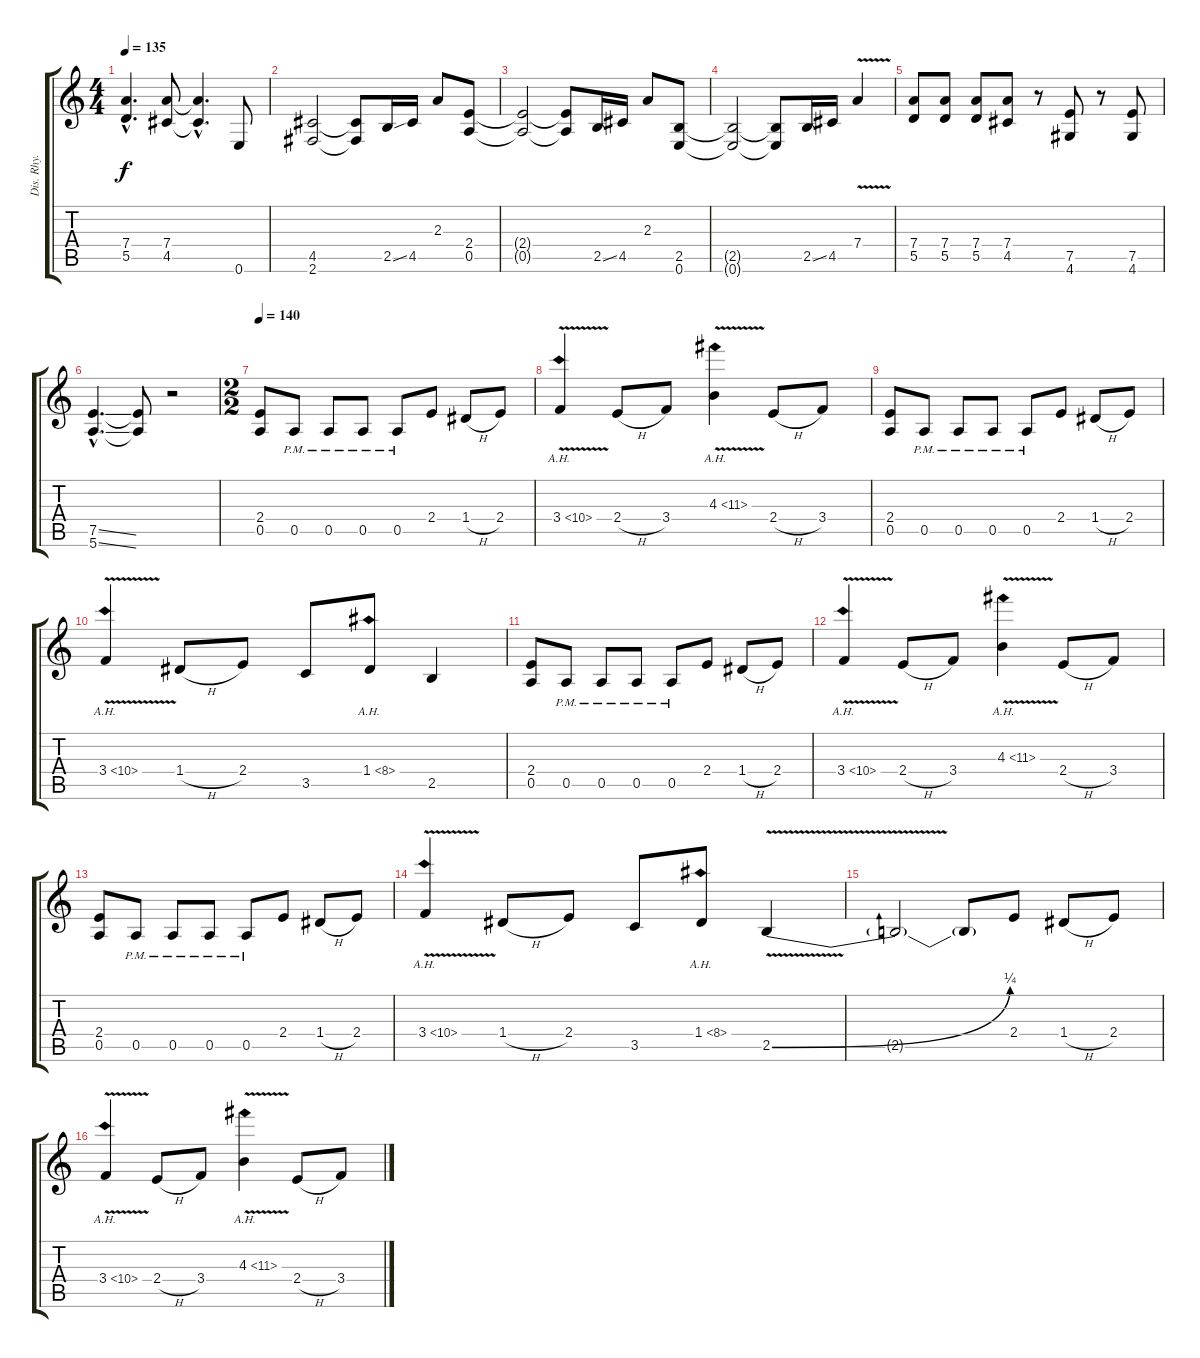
\track ("Dis. Rhy." "Dis. Rhy.") {instrument distortionguitar}
\staff {score tabs}
\tuning (E4 B3 G3 D3 A2 E2) {hide}
\ts (4 4)
\tempo 135
\clef g2
\ks c
(7.4{hac t} 5.5{hac t}).4{d dy f} (7.4 4.5).8 (7.4{hac t} 4.5{hac t}).4{d} 0.6.8 |
(4.5 2.6).2 (4.5{t} 2.6{t}).8 2.5{ss}.16 4.5.16 2.3.8 (2.4 0.5).8 |
(2.4{t} 0.5{t}).2 (2.4{t} 0.5{t}).8 2.5{ss}.16 4.5.16 2.3.8 (2.5 0.6).8 |
(2.5{t} 0.6{t}).2 (2.5{t} 0.6{t}).8 2.5{ss}.16 4.5.16 7.4{v}.4 |
(7.4 5.5).8 (7.4 5.5).8 (7.4 5.5).8 (7.4 4.5).8 r.8 (7.5 4.6).8 r.8 (7.5 4.6).8 |
(7.5{ss hac} 5.6{ss hac}).4{d} (7.5{t} 5.6{t}).8 r.2 |
\ts (2 2)
\tempo 140
(2.4 0.5).8 0.5{pm}.8 0.5{pm}.8 0.5{pm}.8 0.5{pm}.8 2.4.8 1.4{h}.8 2.4.8 |
3.4{ah 7 v}.4 2.4{h}.8 3.4.8 4.3{ah 7 v}.4 2.4{h}.8 3.4.8 |
(2.4 0.5).8 0.5{pm}.8 0.5{pm}.8 0.5{pm}.8 0.5{pm}.8 2.4.8 1.4{h}.8 2.4.8 |
3.4{ah 7 v}.4 1.4{h}.8 2.4.8 3.5.8 1.4{ah 7}.8 2.5.4 |
(2.4 0.5).8 0.5{pm}.8 0.5{pm}.8 0.5{pm}.8 0.5{pm}.8 2.4.8 1.4{h}.8 2.4.8 |
3.4{ah 7 v}.4 2.4{h}.8 3.4.8 4.3{ah 7 v}.4 2.4{h}.8 3.4.8 |
(2.4 0.5).8 0.5{pm}.8 0.5{pm}.8 0.5{pm}.8 0.5{pm}.8 2.4.8 1.4{h}.8 2.4.8 |
3.4{ah 7 v}.4 1.4{h}.8 2.4.8 3.5.8 1.4{ah 7}.8 2.5{be (bend 0 0 60 1) v}.4 |
2.5{t}.2 2.5{t}.8 2.4.8 1.4{h}.8 2.4.8 |
3.4{ah 7 v}.4 2.4{h}.8 3.4.8 4.3{ah 7 v}.4 2.4{h}.8 3.4.8
